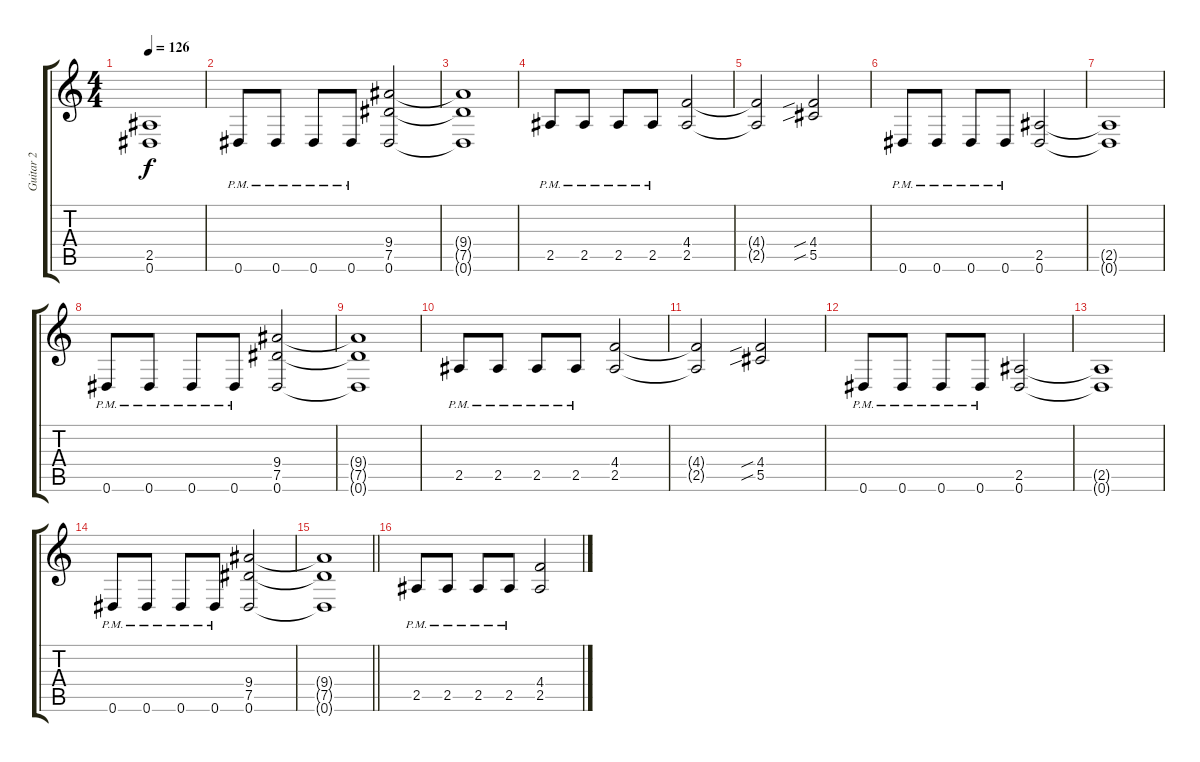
\track ("Guitar 2" "Guitar 2") {instrument distortionguitar}
\staff {score tabs}
\tuning (Eb4 Bb3 Gb3 Db3 Ab2 Eb2) {hide}
\ts (4 4)
\tempo 126
\clef g2
\ks c
(2.5{t} 0.6{t}).1{dy f} |
0.6{pm}.8 0.6{pm}.8 0.6{pm}.8 0.6{pm}.8 (9.4 7.5 0.6).2 |
(9.4{t} 7.5{t} 0.6{t}).1 |
2.5{pm}.8 2.5{pm}.8 2.5{pm}.8 2.5{pm}.8 (4.4 2.5).2 |
(4.4{t} 2.5{t}).2 (4.4{sib} 5.5{sib}).2 |
0.6{pm}.8 0.6{pm}.8 0.6{pm}.8 0.6{pm}.8 (2.5 0.6).2 |
(2.5{t} 0.6{t}).1 |
0.6{pm}.8 0.6{pm}.8 0.6{pm}.8 0.6{pm}.8 (9.4 7.5 0.6).2 |
(9.4{t} 7.5{t} 0.6{t}).1 |
2.5{pm}.8 2.5{pm}.8 2.5{pm}.8 2.5{pm}.8 (4.4 2.5).2 |
(4.4{t} 2.5{t}).2 (4.4{sib} 5.5{sib}).2 |
0.6{pm}.8 0.6{pm}.8 0.6{pm}.8 0.6{pm}.8 (2.5 0.6).2 |
(2.5{t} 0.6{t}).1 |
0.6{pm}.8 0.6{pm}.8 0.6{pm}.8 0.6{pm}.8 (9.4 7.5 0.6).2 |
\barLineRight lightlight
(9.4{t} 7.5{t} 0.6{t}).1 |
2.5{pm}.8 2.5{pm}.8 2.5{pm}.8 2.5{pm}.8 (4.4 2.5).2
